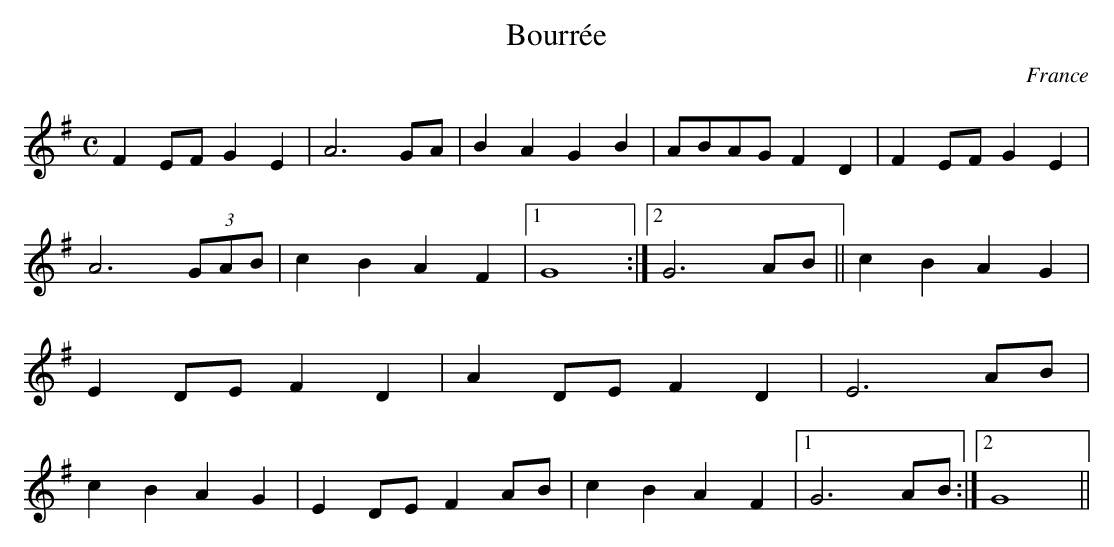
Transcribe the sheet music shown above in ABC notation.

X:1
T:Bourr\'ee
M:C
O:France
K:G
F2EFG2E2|A6GA|B2A2G2B2|ABAGF2D2|\
F2EFG2E2|A6 (3GAB|c2B2A2F2|1G8:|2G6AB||\
c2B2A2G2|E2DEF2D2|A2DEF2D2|E6AB|\
c2B2A2G2|E2DEF2AB|c2B2A2F2|1G6AB:|2G8||
